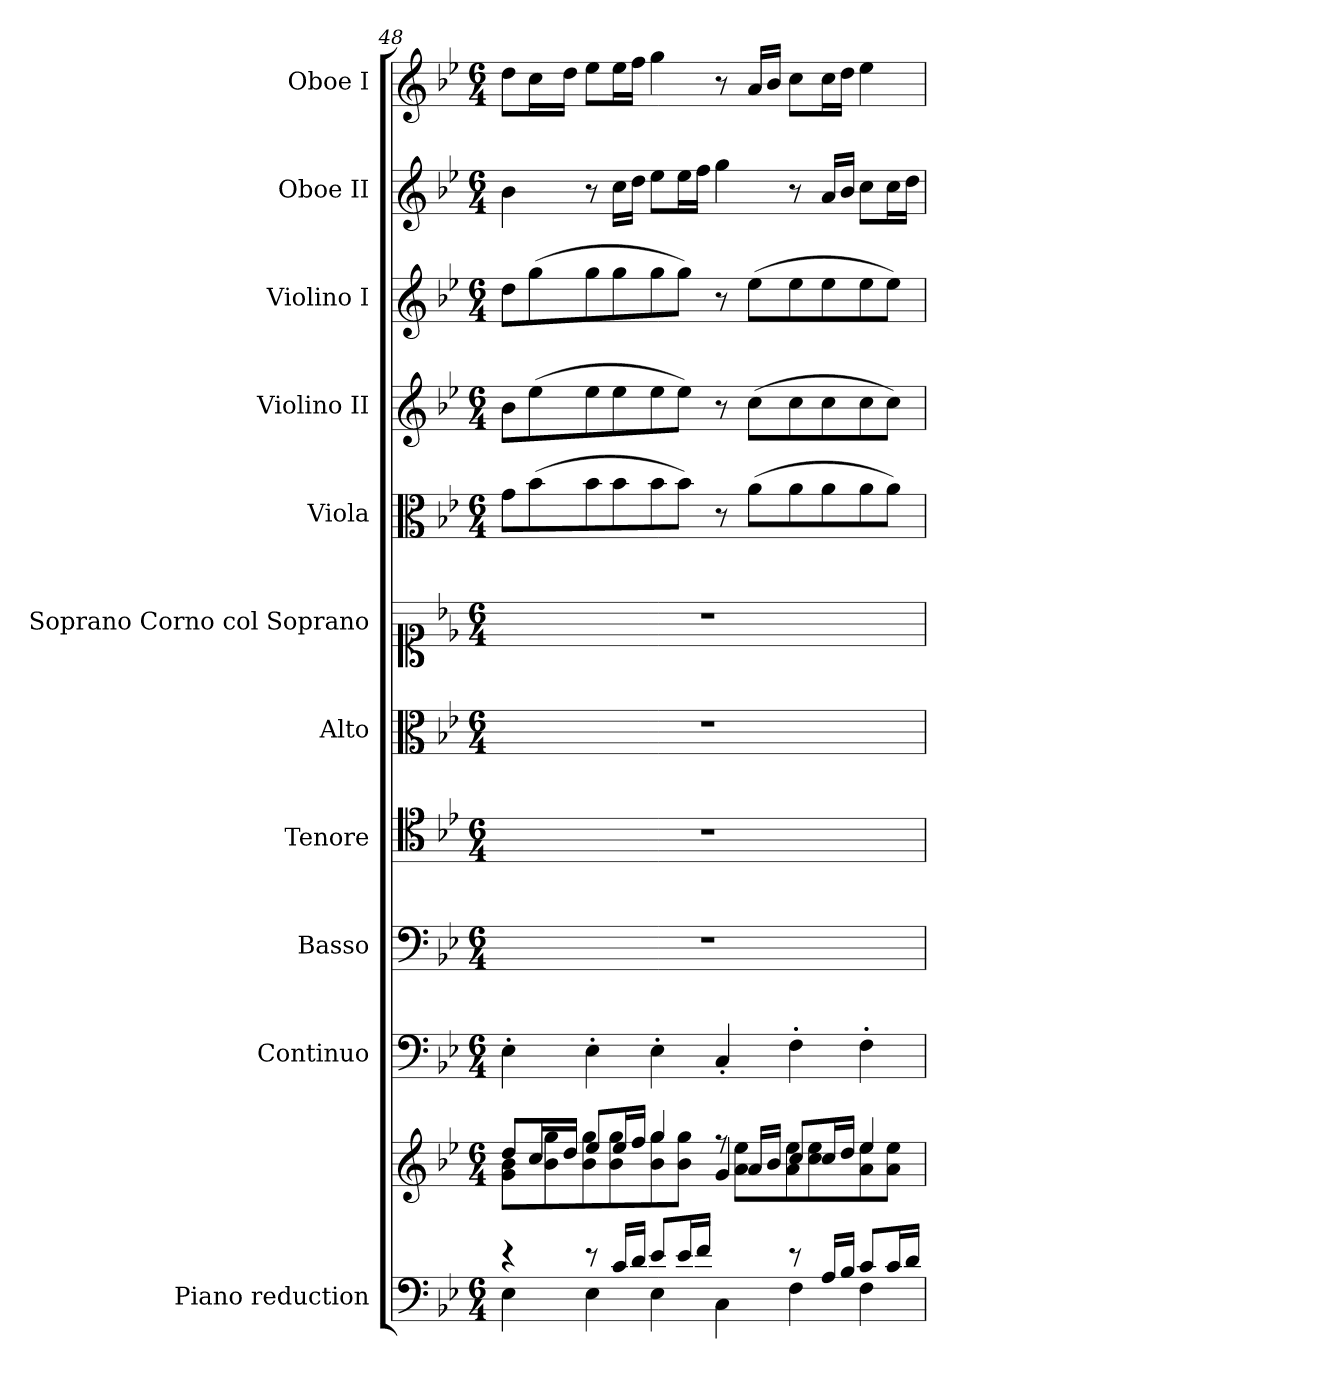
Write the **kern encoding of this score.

**kern	**kern	**kern	**kern	**kern	**kern	**kern	**kern	**kern	**kern	**kern	**kern
*part11	*part11	*part10	*part9	*part8	*part7	*part6	*part5	*part4	*part3	*part2	*part1
*staff12	*staff11	*staff10	*staff9	*staff8	*staff7	*staff6	*staff5	*staff4	*staff3	*staff2	*staff1
*I"Piano reduction	*	*I"Continuo	*I"Basso	*I"Tenore	*I"Alto	*I"Soprano Corno col Soprano	*I"Viola	*I"Violino II	*I"Violino I	*I"Oboe II	*I"Oboe I
*I'Pno	*	*	*	*	*	*	*I'Vla	*I'Vln	*I'Vln	*I'Ob	*I'Ob
*clefF4	*clefG2	*clefF4	*clefF4	*clefC4	*clefC3	*clefC1	*clefC3	*clefG2	*clefG2	*clefG2	*clefG2
*k[b-e-]	*k[b-e-]	*k[b-e-]	*k[b-e-]	*k[b-e-]	*k[b-e-]	*k[b-e-]	*k[b-e-]	*k[b-e-]	*k[b-e-]	*k[b-e-]	*k[b-e-]
*M6/4	*M6/4	*M6/4	*M6/4	*M6/4	*M6/4	*M6/4	*M6/4	*M6/4	*M6/4	*M6/4	*M6/4
=48	=48	=48	=48	=48	=48	=48	=48	=48	=48	=48	=48
*^	*^	*	*	*	*	*	*	*	*	*	*
*	*	*	*^	*	*	*	*	*	*	*	*	*	*
4r	4E-\	8dd/L	8g\ 8b-\L	2.ryy	4E-'\	1.r	1.r	1.r	1.r	8g\L	8b-\L	8dd\L	4b-\	8dd\L
.	.	16cc/L	8b-\ 8gg\	.	.	.	.	.	.	(8b-\	(8ee-\	(8gg\	.	16cc\L
.	.	16dd/JJ	.	.	.	.	.	.	.	.	.	.	.	16dd\JJ
8r	4E-\	8ee-/L	8b-\ 8gg\	.	4E-'\	.	.	.	.	8b-\	8ee-\	8gg\	8r	8ee-\L
16c/LL	.	16ee-/L	8b-\ 8gg\	.	.	.	.	.	.	8b-\	8ee-\	8gg\	16cc\LL	16ee-\L
16d/JJ	.	16ff/JJ	.	.	.	.	.	.	.	.	.	.	16dd\JJ	16ff\JJ
8e-/L	4E-\	4gg/	8b-\ 8gg\	.	4E-'\	.	.	.	.	8b-\	8ee-\	8gg\	8ee-\L	4gg\
16e-/L	.	.	8b-\ 8gg\J	.	.	.	.	.	.	8b-\J)	8ee-\J)	8gg\J)	16ee-\L	.
16f/JJ	.	.	.	.	.	.	.	.	.	.	.	.	16ff\JJ	.
4ryy	4C\	8r	8ryy	4g/	4C'/	.	.	.	.	8r	8r	8r	4gg\	8r
.	.	16a/LL	8a\ 8ee-\L	.	.	.	.	.	.	(8a\L	(8cc\L	(8ee-\L	.	16a/LL
.	.	16b-/JJ	.	.	.	.	.	.	.	.	.	.	.	16b-/JJ
8r	4F\	8cc/L	8a\ 8ee-\	2ryy	4F'\	.	.	.	.	8a\	8cc\	8ee-\	8r	8cc\L
16A/LL	.	16cc/L	8cc\ 8ee-\	.	.	.	.	.	.	8a\	8cc\	8ee-\	16a/LL	16cc\L
16B-/JJ	.	16dd/JJ	.	.	.	.	.	.	.	.	.	.	16b-/JJ	16dd\JJ
8c/L	4F\	4ee-/	8a\ 8ee-\	.	4F'\	.	.	.	.	8a\	8cc\	8ee-\	8cc\L	4ee-\
16c/L	.	.	8a\ 8ee-\J	.	.	.	.	.	.	8a\J)	8cc\J)	8ee-\J)	16cc\L	.
16d/JJ	.	.	.	.	.	.	.	.	.	.	.	.	16dd\JJ	.
*v	*v	*	*	*	*	*	*	*	*	*	*	*	*	*
*	*v	*v	*v	*	*	*	*	*	*	*	*	*	*
=	=	=	=	=	=	=	=	=	=	=	=
*-	*-	*-	*-	*-	*-	*-	*-	*-	*-	*-	*-
